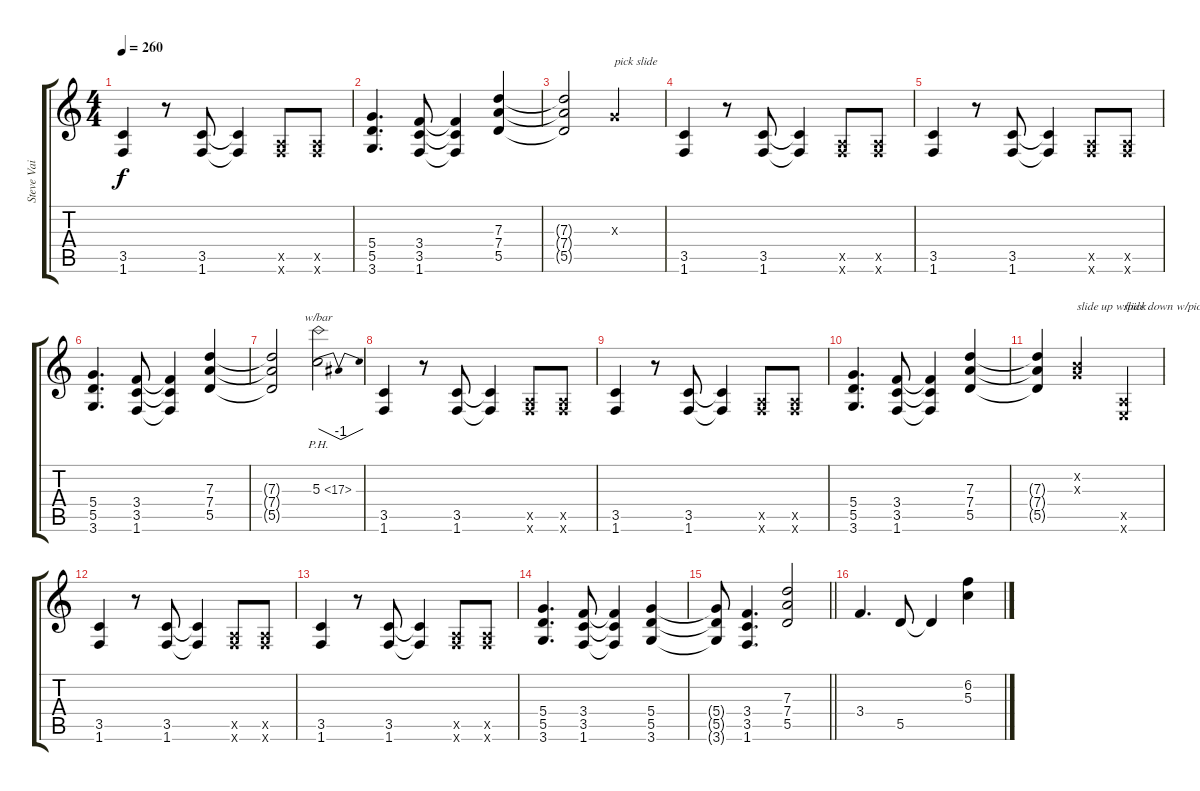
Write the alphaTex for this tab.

\track ("Steve Vai" "Steve Vai") {instrument distortionguitar}
\staff {score tabs}
\tuning (E4 B3 G3 D3 A2 E2) {hide}
\ts (4 4)
\tempo 260
\clef g2
\ks c
(3.5 1.6).4{dy f} r.8 (3.5 1.6).8 (3.5{t} 1.6{t}).4 (0.5{x} 1.6{x}).8 (0.5{x} 1.6{x}).8 |
(5.4 5.5 3.6).4{d} (3.4 3.5 1.6).8 (3.4{t} 3.5{t} 1.6{t}).4 (7.3 7.4 5.5).4 |
(7.3{t} 7.4{t} 5.5{t}).2 0.3{x}.2{txt "pick slide"} |
(3.5 1.6).4 r.8 (3.5 1.6).8 (3.5{t} 1.6{t}).4 (0.5{x} 1.6{x}).8 (0.5{x} 1.6{x}).8 |
(3.5 1.6).4 r.8 (3.5 1.6).8 (3.5{t} 1.6{t}).4 (0.5{x} 1.6{x}).8 (0.5{x} 1.6{x}).8 |
(5.4 5.5 3.6).4{d} (3.4 3.5 1.6).8 (3.4{t} 3.5{t} 1.6{t}).4 (7.3 7.4 5.5).4 |
(7.3{t} 7.4{t} 5.5{t}).2 5.3{ph 12}.2{tbe (dip default 0 0 30 -4 60 0)} |
(3.5 1.6).4 r.8 (3.5 1.6).8 (3.5{t} 1.6{t}).4 (0.5{x} 1.6{x}).8 (0.5{x} 1.6{x}).8 |
(3.5 1.6).4 r.8 (3.5 1.6).8 (3.5{t} 1.6{t}).4 (0.5{x} 1.6{x}).8 (0.5{x} 1.6{x}).8 |
(5.4 5.5 3.6).4{d} (3.4 3.5 1.6).8 (3.4{t} 3.5{t} 1.6{t}).4 (7.3 7.4 5.5).4 |
(7.3{t} 7.4{t} 5.5{t}).4 (0.2{x} 0.3{x}).2{txt "slide up w/pick"} (0.5{x} 0.6{x}).4{txt "slide down w/pick"} |
(3.5 1.6).4 r.8 (3.5 1.6).8 (3.5{t} 1.6{t}).4 (0.5{x} 1.6{x}).8 (0.5{x} 1.6{x}).8 |
(3.5 1.6).4 r.8 (3.5 1.6).8 (3.5{t} 1.6{t}).4 (0.5{x} 1.6{x}).8 (0.5{x} 1.6{x}).8 |
(5.4 5.5 3.6).4{d} (3.4 3.5 1.6).8 (3.4{t} 3.5{t} 1.6{t}).4 (5.4 5.5 3.6).4 |
\barLineRight lightlight
(5.4{t} 5.5{t} 3.6{t}).8 (3.4 3.5 1.6).4{d} (7.3 7.4 5.5).2 |
3.4.4{d} 5.5.8 5.5{t}.4 (6.2 5.3).4
